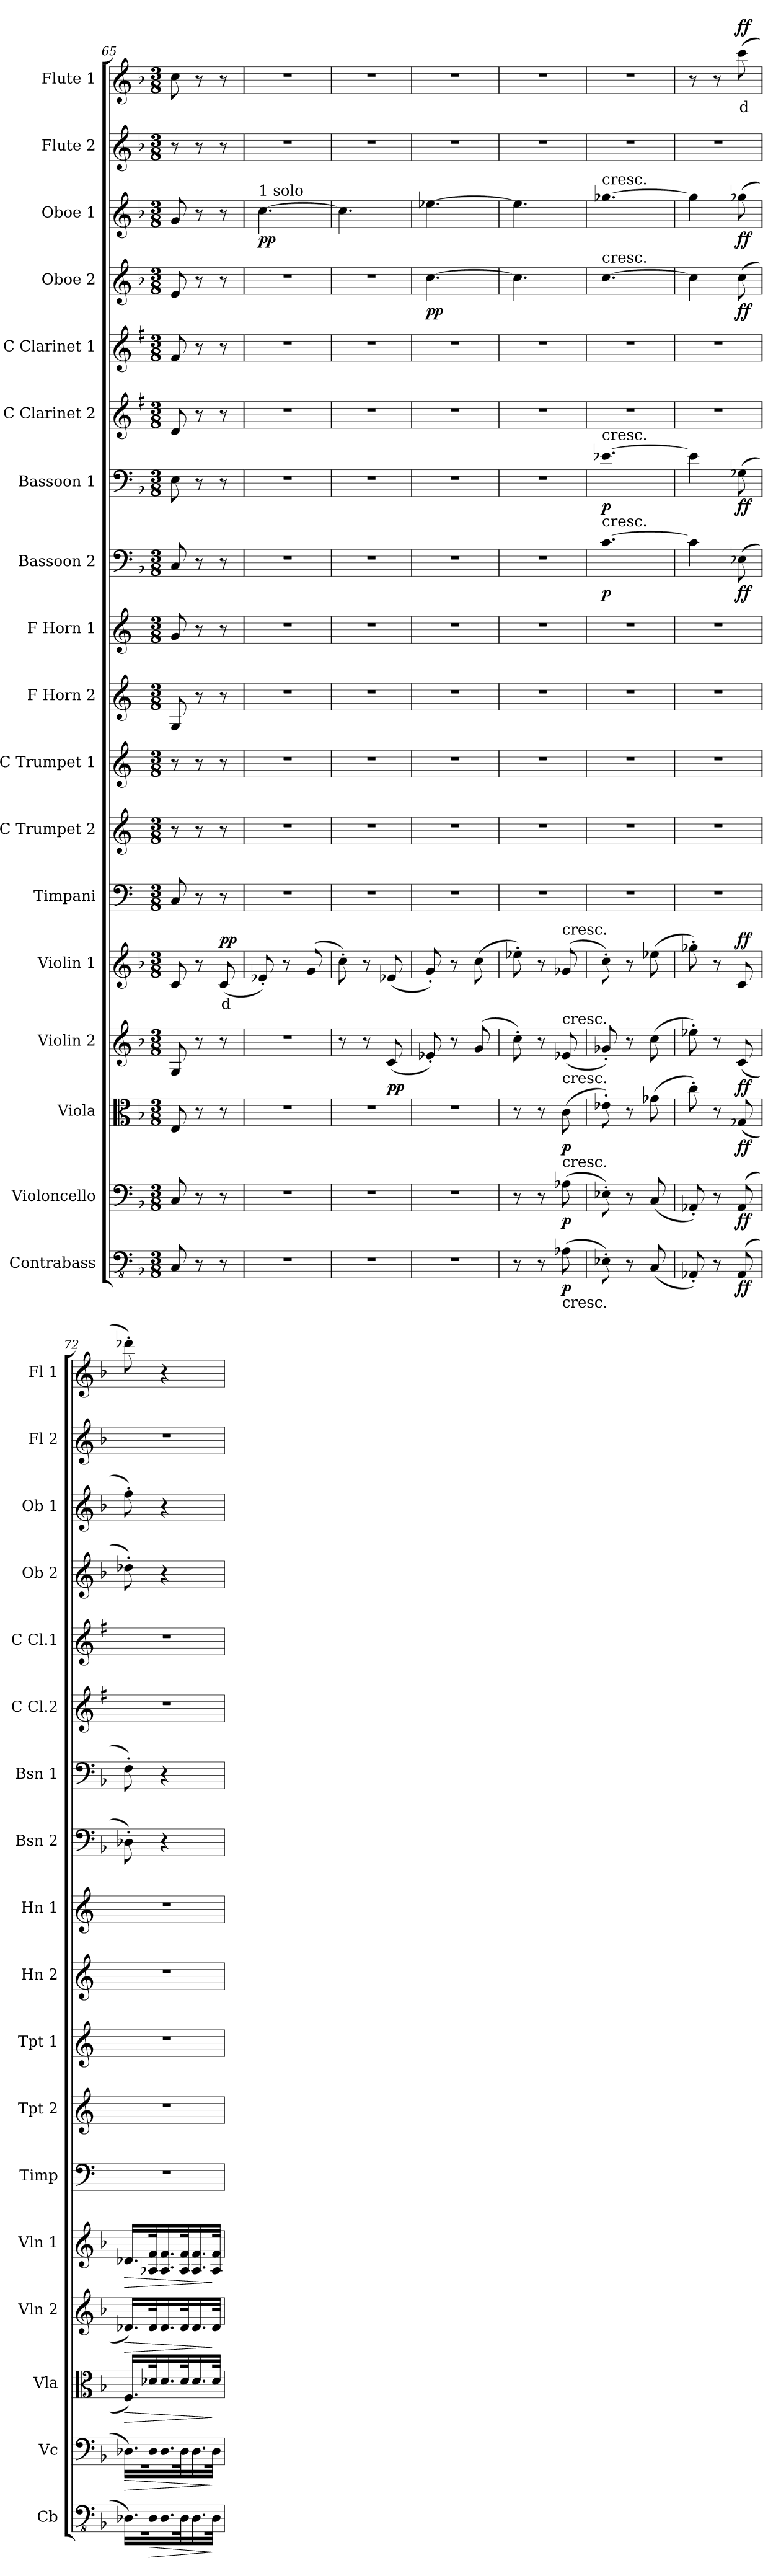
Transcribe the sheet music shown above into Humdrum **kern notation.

**kern	**dynam	**kern	**dynam	**kern	**dynam	**kern	**dynam	**kern	**text	**dynam	**kern	**kern	**kern	**kern	**kern	**kern	**dynam	**kern	**dynam	**kern	**kern	**kern	**dynam	**kern	**dynam	**kern	**kern	**text	**dynam
*part18	*part18	*part17	*part17	*part16	*part16	*part15	*part15	*part14	*part14	*part14	*part13	*part12	*part11	*part10	*part9	*part8	*part8	*part7	*part7	*part6	*part5	*part4	*part4	*part3	*part3	*part2	*part1	*part1	*part1
*staff18	*staff18	*staff17	*staff17	*staff16	*staff16	*staff15	*staff15	*staff14	*staff14	*staff14	*staff13	*staff12	*staff11	*staff10	*staff9	*staff8	*staff8	*staff7	*staff7	*staff6	*staff5	*staff4	*staff4	*staff3	*staff3	*staff2	*staff1	*staff1	*staff1
*I"Contrabass	*	*I"Violoncello	*	*I"Viola	*	*I"Violin 2	*	*I"Violin 1	*	*	*I"Timpani	*I"C Trumpet 2	*I"C Trumpet 1	*I"F Horn 2	*I"F Horn 1	*I"Bassoon 2	*	*I"Bassoon 1	*	*I"C Clarinet 2	*I"C Clarinet 1	*I"Oboe 2	*	*I"Oboe 1	*	*I"Flute 2	*I"Flute 1	*	*
*I'Cb	*	*I'Vc	*	*I'Vla	*	*I'Vln 2	*	*I'Vln 1	*	*	*I'Timp	*I'Tpt 2	*I'Tpt 1	*I'Hn 2	*I'Hn 1	*I'Bsn 2	*	*I'Bsn 1	*	*I'C Cl.2	*I'C Cl.1	*I'Ob 2	*	*I'Ob 1	*	*I'Fl 2	*I'Fl 1	*	*
*clefFv4	*	*clefF4	*	*clefC3	*	*clefG2	*	*clefG2	*	*	*clefF4	*clefG2	*clefG2	*clefG2	*clefG2	*clefF4	*	*clefF4	*	*clefG2	*clefG2	*clefG2	*	*clefG2	*	*clefG2	*clefG2	*	*
*	*	*	*	*	*	*	*	*	*	*	*	*	*	*ITrd4c7	*ITrd4c7	*	*	*	*	*ITrd1c2	*ITrd1c2	*	*	*	*	*	*	*	*
*k[b-]	*	*k[b-]	*	*k[b-]	*	*k[b-]	*	*k[b-]	*	*	*k[]	*k[]	*k[]	*k[b-]	*k[b-]	*k[b-]	*	*k[b-]	*	*k[b-]	*k[b-]	*k[b-]	*	*k[b-]	*	*k[b-]	*k[b-]	*	*
*F:	*	*F:	*	*F:	*	*F:	*	*F:	*	*	*	*	*	*	*	*F:	*	*F:	*	*F:	*F:	*F:	*	*F:	*	*F:	*F:	*	*
*M3/8	*	*M3/8	*	*M3/8	*	*M3/8	*	*M3/8	*	*	*M3/8	*M3/8	*M3/8	*M3/8	*M3/8	*M3/8	*	*M3/8	*	*M3/8	*M3/8	*M3/8	*	*M3/8	*	*M3/8	*M3/8	*	*
=65	=65	=65	=65	=65	=65	=65	=65	=65	=65	=65	=65	=65	=65	=65	=65	=65	=65	=65	=65	=65	=65	=65	=65	=65	=65	=65	=65	=65	=65
8CC/	.	8C/	.	8E/	.	8G/	.	8c/	.	.	8C/	8r	8r	8C/	8c/	8C/	.	8E\	.	8c/	8e/	8e/	.	8g/	.	8r	8cc\	.	.
8r	.	8r	.	8r	.	8r	.	8r	.	.	8r	8r	8r	8r	8r	8r	.	8r	.	8r	8r	8r	.	8r	.	8r	8r	.	.
!	!	!	!	!	!	!	!	!	!LO:LY:b:color=#FF0000	!LO:DY:b	!	!	!	!	!	!	!	!	!	!	!	!	!	!	!	!	!	!	!
8r	.	8r	.	8r	.	8r	.	(<8c/	d	pp	8r	8r	8r	8r	8r	8r	.	8r	.	8r	8r	8r	.	8r	.	8r	8r	.	.
=66	=66	=66	=66	=66	=66	=66	=66	=66	=66	=66	=66	=66	=66	=66	=66	=66	=66	=66	=66	=66	=66	=66	=66	=66	=66	=66	=66	=66	=66
!	!	!	!	!	!	!	!	!	!	!	!	!	!	!	!	!	!	!	!	!	!	!	!	!LO:TX:a:t=1 solo	!	!	!	!	!
!	!	!	!	!	!	!	!	!	!	!	!	!	!	!	!	!	!	!	!	!	!	!	!	!	!LO:DY:b	!	!	!	!
4.r	.	4.r	.	4.r	.	4.r	.	8e-X'/)	.	.	4.r	4.r	4.r	4.r	4.r	4.r	.	4.r	.	4.r	4.r	4.r	.	[4.cc\	pp	4.r	4.r	.	.
.	.	.	.	.	.	.	.	8r	.	.	.	.	.	.	.	.	.	.	.	.	.	.	.	.	.	.	.	.	.
.	.	.	.	.	.	.	.	(<8g/	.	.	.	.	.	.	.	.	.	.	.	.	.	.	.	.	.	.	.	.	.
=67	=67	=67	=67	=67	=67	=67	=67	=67	=67	=67	=67	=67	=67	=67	=67	=67	=67	=67	=67	=67	=67	=67	=67	=67	=67	=67	=67	=67	=67
4.r	.	4.r	.	4.r	.	8r	.	8cc'\)	.	.	4.r	4.r	4.r	4.r	4.r	4.r	.	4.r	.	4.r	4.r	4.r	.	4.cc\]	.	4.r	4.r	.	.
.	.	.	.	.	.	8r	.	8r	.	.	.	.	.	.	.	.	.	.	.	.	.	.	.	.	.	.	.	.	.
!	!	!	!	!	!	!	!LO:DY:b	!	!	!	!	!	!	!	!	!	!	!	!	!	!	!	!	!	!	!	!	!	!
.	.	.	.	.	.	(<8c/	pp	(<8e-X/	.	.	.	.	.	.	.	.	.	.	.	.	.	.	.	.	.	.	.	.	.
=68	=68	=68	=68	=68	=68	=68	=68	=68	=68	=68	=68	=68	=68	=68	=68	=68	=68	=68	=68	=68	=68	=68	=68	=68	=68	=68	=68	=68	=68
!	!	!	!	!	!	!	!	!	!	!	!	!	!	!	!	!	!	!	!	!	!	!	!LO:DY:b	!	!	!	!	!	!
4.r	.	4.r	.	4.r	.	8e-X'/)	.	8g'/)	.	.	4.r	4.r	4.r	4.r	4.r	4.r	.	4.r	.	4.r	4.r	[4.cc\	pp	[4.ee-X\	.	4.r	4.r	.	.
.	.	.	.	.	.	8r	.	8r	.	.	.	.	.	.	.	.	.	.	.	.	.	.	.	.	.	.	.	.	.
.	.	.	.	.	.	(<8g/	.	(>8cc\	.	.	.	.	.	.	.	.	.	.	.	.	.	.	.	.	.	.	.	.	.
=69	=69	=69	=69	=69	=69	=69	=69	=69	=69	=69	=69	=69	=69	=69	=69	=69	=69	=69	=69	=69	=69	=69	=69	=69	=69	=69	=69	=69	=69
8r	.	8r	.	8r	.	8cc'\)	.	8ee-X'\)	.	.	4.r	4.r	4.r	4.r	4.r	4.r	.	4.r	.	4.r	4.r	4.cc\]	.	4.ee-\]	.	4.r	4.r	.	.
8r	.	8r	.	8r	.	8r	.	8r	.	.	.	.	.	.	.	.	.	.	.	.	.	.	.	.	.	.	.	.	.
!	!	!	!	!	!	!	!	!LO:TX:a:t=cresc.	!	!	!	!	!	!	!	!	!	!	!	!	!	!	!	!	!	!	!	!	!
!	!	!	!	!	!	!LO:TX:a:t=cresc.	!	!	!	!	!	!	!	!	!	!	!	!	!	!	!	!	!	!	!	!	!	!	!
!	!	!	!	!LO:TX:a:t=cresc.	!	!	!	!	!	!	!	!	!	!	!	!	!	!	!	!	!	!	!	!	!	!	!	!	!
!	!	!LO:TX:a:t=cresc.	!	!	!	!	!	!	!	!	!	!	!	!	!	!	!	!	!	!	!	!	!	!	!	!	!	!	!
!LO:TX:b:t=cresc.	!	!	!	!	!	!	!	!	!	!	!	!	!	!	!	!	!	!	!	!	!	!	!	!	!	!	!	!	!
!	!LO:DY:b	!	!LO:DY:b	!	!LO:DY:b	!	!	!	!	!	!	!	!	!	!	!	!	!	!	!	!	!	!	!	!	!	!	!	!
(>8AA-X\	p	(>8A-X\	p	(>8c\	p	(<8e-X/	.	(<8g-X/	.	.	.	.	.	.	.	.	.	.	.	.	.	.	.	.	.	.	.	.	.
!!LO:PB:g=z
=70	=70	=70	=70	=70	=70	=70	=70	=70	=70	=70	=70	=70	=70	=70	=70	=70	=70	=70	=70	=70	=70	=70	=70	=70	=70	=70	=70	=70	=70
!	!	!	!	!	!	!	!	!	!	!	!	!	!	!	!	!	!	!	!	!	!	!	!	!LO:TX:a:t=cresc.	!	!	!	!	!
!	!	!	!	!	!	!	!	!	!	!	!	!	!	!	!	!	!	!	!	!	!	!LO:TX:a:t=cresc.	!	!	!	!	!	!	!
!	!	!	!	!	!	!	!	!	!	!	!	!	!	!	!	!	!	!LO:TX:a:t=cresc.	!	!	!	!	!	!	!	!	!	!	!
!	!	!	!	!	!	!	!	!	!	!	!	!	!	!	!	!LO:TX:a:t=cresc.	!	!	!	!	!	!	!	!	!	!	!	!	!
!	!	!	!	!	!	!	!	!	!	!	!	!	!	!	!	!	!LO:DY:b	!	!LO:DY:b	!	!	!	!	!	!	!	!	!	!
8EE-X'\)	.	8E-X'\)	.	8e-X'\)	.	8g-X'/)	.	8cc'\)	.	.	4.r	4.r	4.r	4.r	4.r	[4.c\	p	[4.e-X\	p	4.r	4.r	[4.cc\	.	[4.gg-X\	.	4.r	4.r	.	.
8r	.	8r	.	8r	.	8r	.	8r	.	.	.	.	.	.	.	.	.	.	.	.	.	.	.	.	.	.	.	.	.
(<8CC/	.	(<8C/	.	(>8g-X\	.	(>8cc\	.	(>8ee-X\	.	.	.	.	.	.	.	.	.	.	.	.	.	.	.	.	.	.	.	.	.
=71	=71	=71	=71	=71	=71	=71	=71	=71	=71	=71	=71	=71	=71	=71	=71	=71	=71	=71	=71	=71	=71	=71	=71	=71	=71	=71	=71	=71	=71
8AAA-X'/)	.	8AA-X'/)	.	8cc'\)	.	8ee-X'\)	.	8gg-X'\)	.	.	4.r	4.r	4.r	4.r	4.r	4c\]	.	4e-\]	.	4.r	4.r	4cc\]	.	4gg-\]	.	4.r	8r	.	.
8r	.	8r	.	8r	.	8r	.	8r	.	.	.	.	.	.	.	.	.	.	.	.	.	.	.	.	.	.	8r	.	.
!	!LO:DY:b	!	!LO:DY:b	!	!LO:DY:b	!	!LO:DY:b	!	!	!LO:DY:b	!	!	!	!	!	!	!LO:DY:b	!	!LO:DY:b	!	!	!	!LO:DY:b	!	!LO:DY:b	!	!	!LO:LY:b:color=#FF0000	!LO:DY:b
(<8AAA-/	ff	(<8AA-/	ff	(<8G-X/	ff	(<8c/	ff	8c/	.	ff	.	.	.	.	.	(>8E-X\	ff	(>8G-X\	ff	.	.	(>8cc\	ff	(>8gg-X\	ff	.	(>8ccc\	d	ff
=72	=72	=72	=72	=72	=72	=72	=72	=72	=72	=72	=72	=72	=72	=72	=72	=72	=72	=72	=72	=72	=72	=72	=72	=72	=72	=72	=72	=72	=72
!	!	!	!LO:HP:b	!	!LO:HP:b	!	!LO:HP:b	!	!	!LO:HP:b	!	!	!	!	!	!	!	!	!	!	!	!	!	!	!	!	!	!	!
16.DD-X\LL)	.	16.D-X\LL)	>	16.F/LL)	>	16.d-X/LL)	>	16.d-X/LL	.	>	4.r	4.r	4.r	4.r	4.r	8D-X'\)	.	8F'\)	.	4.r	4.r	8dd-X'\)	.	8ff'\)	.	4.r	8ddd-X'\)	.	.
!	!LO:HP:b	!	!	!	!	!	!	!	!	!	!	!	!	!	!	!	!	!	!	!	!	!	!	!	!	!	!	!	!
32DD-\K	>	32D-\K	.	32d-X/K	.	32d-/K	.	32A-X/ 32f/K	.	.	.	.	.	.	.	.	.	.	.	.	.	.	.	.	.	.	.	.	.
16.DD-\	.	16.D-\	.	16.d-/	.	16.d-/	.	16.A-/ 16.f/	.	.	.	.	.	.	.	4r	.	4r	.	.	.	4r	.	4r	.	.	4r	.	.
32DD-\K	.	32D-\K	.	32d-/K	.	32d-/K	.	32A-/ 32f/K	.	.	.	.	.	.	.	.	.	.	.	.	.	.	.	.	.	.	.	.	.
16.DD-\	.	16.D-\	.	16.d-/	.	16.d-/	.	16.A-/ 16.f/	.	.	.	.	.	.	.	.	.	.	.	.	.	.	.	.	.	.	.	.	.
32DD-\JJk	]	32D-\JJk	]	32d-/JJk	]	32d-/JJk	]	32A-/ 32f/JJk	.	]	.	.	.	.	.	.	.	.	.	.	.	.	.	.	.	.	.	.	.
=	=	=	=	=	=	=	=	=	=	=	=	=	=	=	=	=	=	=	=	=	=	=	=	=	=	=	=	=	=
*-	*-	*-	*-	*-	*-	*-	*-	*-	*-	*-	*-	*-	*-	*-	*-	*-	*-	*-	*-	*-	*-	*-	*-	*-	*-	*-	*-	*-	*-
